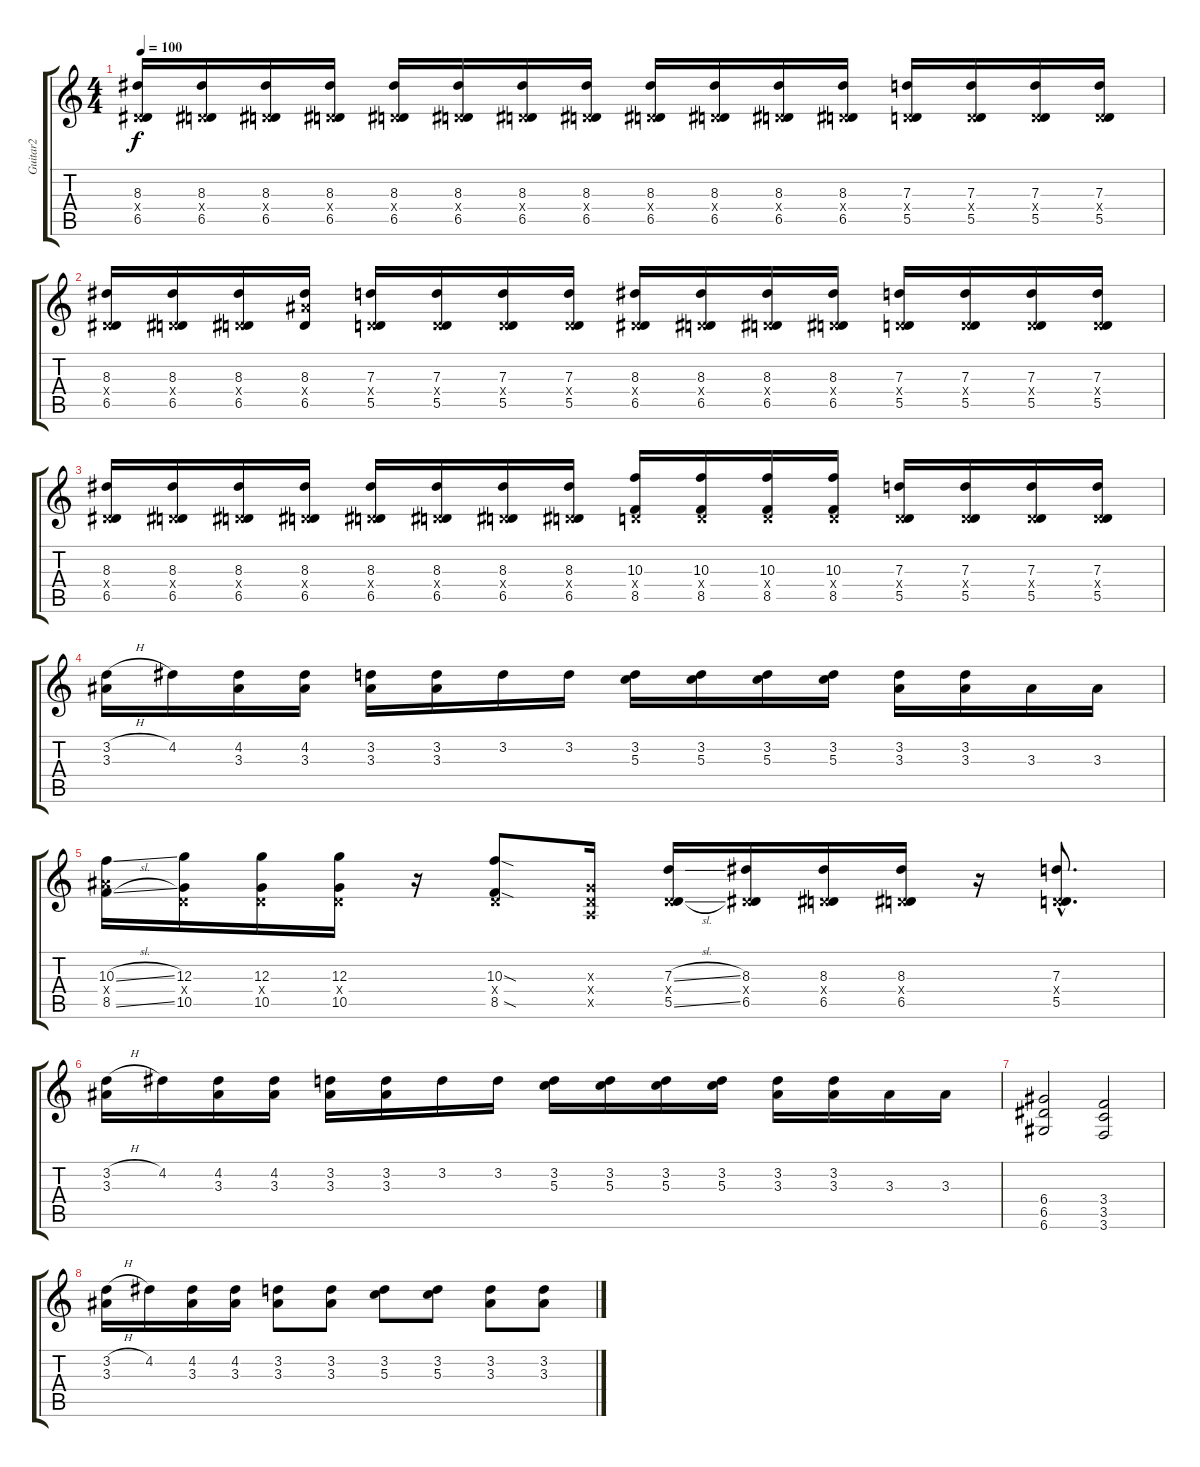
\track ("Guitar2" "Guitar2") {instrument distortionguitar}
\staff {score tabs}
\tuning (E4 B3 G3 D3 A2 D2) {hide}
\ts (4 4)
\tempo 100
\clef g2
\ks c
(8.3 0.4{x} 6.5).16{dy f} (8.3 0.4{x} 6.5).16 (8.3 0.4{x} 6.5).16 (8.3 0.4{x} 6.5).16 (8.3 0.4{x} 6.5).16 (8.3 0.4{x} 6.5).16 (8.3 0.4{x} 6.5).16 (8.3 0.4{x} 6.5).16 (8.3 0.4{x} 6.5).16 (8.3 0.4{x} 6.5).16 (8.3 0.4{x} 6.5).16 (8.3 0.4{x} 6.5).16 (7.3 0.4{x} 5.5).16 (7.3 0.4{x} 5.5).16 (7.3 0.4{x} 5.5).16 (7.3 0.4{x} 5.5).16 |
(8.3 0.4{x} 6.5).16 (8.3 0.4{x} 6.5).16 (8.3 0.4{x} 6.5).16 (8.3 8.4{x} 6.5).16 (7.3 0.4{x} 5.5).16 (7.3 0.4{x} 5.5).16 (7.3 0.4{x} 5.5).16 (7.3 0.4{x} 5.5).16 (8.3 0.4{x} 6.5).16 (8.3 0.4{x} 6.5).16 (8.3 0.4{x} 6.5).16 (8.3 0.4{x} 6.5).16 (7.3 0.4{x} 5.5).16 (7.3 0.4{x} 5.5).16 (7.3 0.4{x} 5.5).16 (7.3 0.4{x} 5.5).16 |
(8.3 0.4{x} 6.5).16 (8.3 0.4{x} 6.5).16 (8.3 0.4{x} 6.5).16 (8.3 0.4{x} 6.5).16 (8.3 0.4{x} 6.5).16 (8.3 0.4{x} 6.5).16 (8.3 0.4{x} 6.5).16 (8.3 0.4{x} 6.5).16 (10.3 0.4{x} 8.5).16 (10.3 0.4{x} 8.5).16 (10.3 0.4{x} 8.5).16 (10.3 0.4{x} 8.5).16 (7.3 0.4{x} 5.5).16 (7.3 0.4{x} 5.5).16 (7.3 0.4{x} 5.5).16 (7.3 0.4{x} 5.5).16 |
(3.2{h} 3.3).16 4.2.16 (4.2 3.3).16 (4.2 3.3).16 (3.2 3.3).16 (3.2 3.3).16 3.2.16 3.2.16 (3.2 5.3).16 (3.2 5.3).16 (3.2 5.3).16 (3.2 5.3).16 (3.2 3.3).16 (3.2 3.3).16 3.3.16 3.3.16 |
(10.3{sl} 8.4{x} 8.5{sl}).16 (12.3 0.4{x} 10.5).16 (12.3 0.4{x} 10.5).16 (12.3 0.4{x} 10.5).16 r.16 (10.3{sod} 0.4{x} 8.5{sod}).8 (0.3{x} 0.4{x} 0.5{x}).16 (7.3{sl} 0.4{x} 5.5{sl}).16 (8.3 0.4{x} 6.5).16 (8.3 0.4{x} 6.5).16 (8.3 0.4{x} 6.5).16 r.16 (7.3{hac} 0.4{hac x} 5.5{hac}).8{d} |
(3.2{h} 3.3).16 4.2.16 (4.2 3.3).16 (4.2 3.3).16 (3.2 3.3).16 (3.2 3.3).16 3.2.16 3.2.16 (3.2 5.3).16 (3.2 5.3).16 (3.2 5.3).16 (3.2 5.3).16 (3.2 3.3).16 (3.2 3.3).16 3.3.16 3.3.16 |
(6.4 6.5 6.6).2 (3.4 3.5 3.6).2 |
(3.2{h} 3.3).16 4.2.16 (4.2 3.3).16 (4.2 3.3).16 (3.2 3.3).8 (3.2 3.3).8 (3.2 5.3).8 (3.2 5.3).8 (3.2 3.3).8 (3.2 3.3).8
